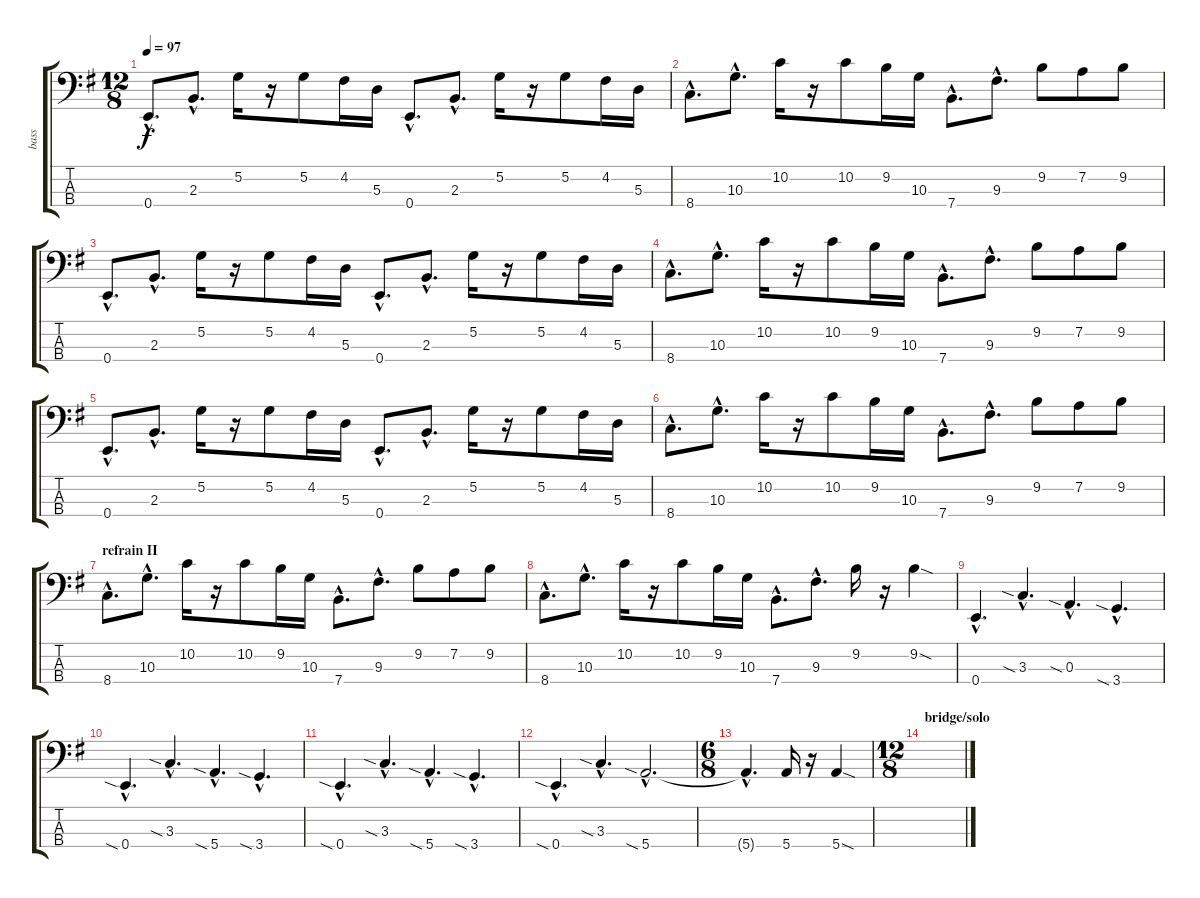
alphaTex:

\track ("bass" "bass") {instrument electricbassfinger}
\staff {score tabs}
\tuning (G2 D2 A1 E1) {hide}
\ts (12 8)
\tempo 97
\clef f4
\ks g
0.4{hac}.8{d dy f} 2.3{hac}.8{d} 5.2.16 r.16 5.2.8 4.2.16 5.3.16 0.4{hac}.8{d} 2.3{hac}.8{d} 5.2.16 r.16 5.2.8 4.2.16 5.3.16 |
8.4{hac}.8{d} 10.3{hac}.8{d} 10.2.16 r.16 10.2.8 9.2.16 10.3.16 7.4{hac}.8{d} 9.3{hac}.8{d} 9.2.8 7.2.8 9.2.8 |
0.4{hac}.8{d} 2.3{hac}.8{d} 5.2.16 r.16 5.2.8 4.2.16 5.3.16 0.4{hac}.8{d} 2.3{hac}.8{d} 5.2.16 r.16 5.2.8 4.2.16 5.3.16 |
8.4{hac}.8{d} 10.3{hac}.8{d} 10.2.16 r.16 10.2.8 9.2.16 10.3.16 7.4{hac}.8{d} 9.3{hac}.8{d} 9.2.8 7.2.8 9.2.8 |
0.4{hac}.8{d} 2.3{hac}.8{d} 5.2.16 r.16 5.2.8 4.2.16 5.3.16 0.4{hac}.8{d} 2.3{hac}.8{d} 5.2.16 r.16 5.2.8 4.2.16 5.3.16 |
8.4{hac}.8{d} 10.3{hac}.8{d} 10.2.16 r.16 10.2.8 9.2.16 10.3.16 7.4{hac}.8{d} 9.3{hac}.8{d} 9.2.8 7.2.8 9.2.8 |
\section ("" "refrain II")
8.4{hac}.8{d} 10.3{hac}.8{d} 10.2.16 r.16 10.2.8 9.2.16 10.3.16 7.4{hac}.8{d} 9.3{hac}.8{d} 9.2.8 7.2.8 9.2.8 |
8.4{hac}.8{d} 10.3{hac}.8{d} 10.2.16 r.16 10.2.8 9.2.16 10.3.16 7.4{hac}.8{d} 9.3{hac}.8{d} 9.2.16 r.16 9.2{sod}.4 |
0.4{hac}.4{d} 3.3{sia hac}.4{d} 0.3{sia hac}.4{d} 3.4{sia hac}.4{d} |
0.4{sia hac}.4{d} 3.3{sia hac}.4{d} 5.4{sia hac}.4{d} 3.4{sia hac}.4{d} |
0.4{sia hac}.4{d} 3.3{sia hac}.4{d} 5.4{sia hac}.4{d} 3.4{sia hac}.4{d} |
0.4{sia hac}.4{d} 3.3{sia hac}.4{d} 5.4{sia hac}.2{d} |
\ts (6 8)
5.4{hac t}.4{d} 5.4.16 r.16 5.4{sod}.4 |
\ts (12 8)
\section ("" "bridge/solo")
